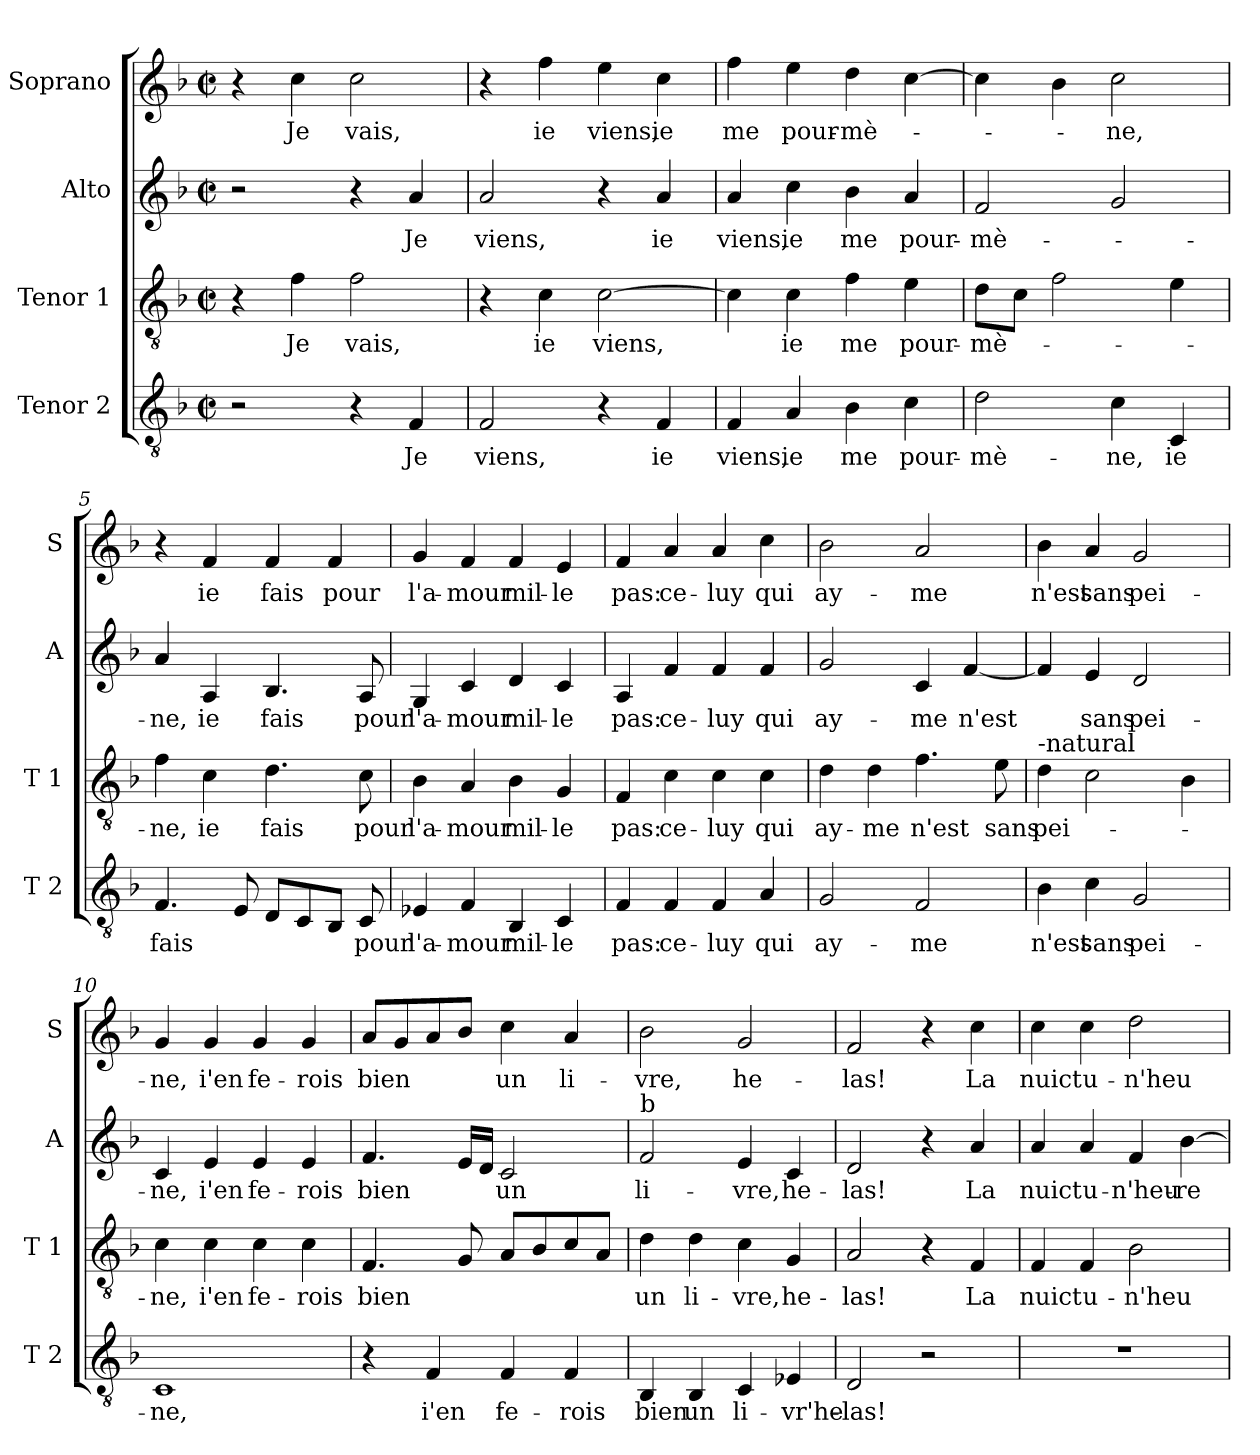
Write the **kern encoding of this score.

**kern	**text	**kern	**text	**kern	**text	**kern	**text
*part4	*part4	*part3	*part3	*part2	*part2	*part1	*part1
*staff4	*staff4	*staff3	*staff3	*staff2	*staff2	*staff1	*staff1
*I"Tenor 2	*	*I"Tenor 1	*	*I"Alto	*	*I"Soprano	*
*I'T 2	*	*I'T 1	*	*I'A	*	*I'S	*
*clefGv2	*	*clefGv2	*	*clefG2	*	*clefG2	*
*k[b-]	*	*k[b-]	*	*k[b-]	*	*k[b-]	*
*F:	*	*F:	*	*F:	*	*F:	*
*M2/2	*	*M2/2	*	*M2/2	*	*M2/2	*
*met(c|)	*	*met(c|)	*	*met(c|)	*	*met(c|)	*
=1	=1	=1	=1	=1	=1	=1	=1
2r	.	4r	.	2r	.	4r	.
!	!	!	!LO:LY:b	!	!	!	!LO:LY:b
.	.	4f\	Je	.	.	4cc\	Je
!	!	!	!LO:LY:b	!	!	!	!LO:LY:b
4r	.	2f\	vais,	4r	.	2cc\	vais,
!	!LO:LY:b	!	!	!	!LO:LY:b	!	!
4F/	Je	.	.	4a/	Je	.	.
=2	=2	=2	=2	=2	=2	=2	=2
!	!LO:LY:b	!	!	!	!LO:LY:b	!	!
2F/	viens,	4r	.	2a/	viens,	4r	.
!	!	!	!LO:LY:b	!	!	!	!LO:LY:b
.	.	4c\	ie	.	.	4ff\	ie
!	!	!	!LO:LY:b	!	!	!	!LO:LY:b
4r	.	[2c\	viens,	4r	.	4ee\	viens,
!	!LO:LY:b	!	!	!	!LO:LY:b	!	!LO:LY:b
4F/	ie	.	.	4a/	ie	4cc\	ie
=3	=3	=3	=3	=3	=3	=3	=3
!	!LO:LY:b	!	!	!	!LO:LY:b	!	!LO:LY:b
4F/	viens,	4c\]	.	4a/	viens,	4ff\	me
!	!LO:LY:b	!	!LO:LY:b	!	!LO:LY:b	!	!LO:LY:b
4A/	ie	4c\	ie	4cc\	ie	4ee\	pour-
!	!LO:LY:b	!	!LO:LY:b	!	!LO:LY:b	!	!LO:LY:b
4B-\	me	4f\	me	4b-\	me	4dd\	-mè-
!	!LO:LY:b	!	!LO:LY:b	!	!LO:LY:b	!	!
4c\	pour-	4e\	pour-	4a/	pour-	[4cc\	.
=4	=4	=4	=4	=4	=4	=4	=4
!	!LO:LY:b	!	!LO:LY:b	!	!LO:LY:b	!	!
2d\	-mè-	8d\L	-mè-	2f/	-mè-	4cc\]	.
.	.	8c\J	.	.	.	.	.
.	.	2f\	.	.	.	4b-\	.
!	!LO:LY:b	!	!	!	!	!	!LO:LY:b
4c\	-ne,	.	.	2g/	.	2cc\	-ne,
!	!LO:LY:b	!	!	!	!	!	!
4C/	ie	4e\	.	.	.	.	.
!!LO:LB:g=z
=5	=5	=5	=5	=5	=5	=5	=5
!	!LO:LY:b	!	!LO:LY:b	!	!LO:LY:b	!	!
4.F/	fais	4f\	-ne,	4a/	-ne,	4r	.
!	!	!	!LO:LY:b	!	!LO:LY:b	!	!LO:LY:b
.	.	4c\	ie	4A/	ie	4f/	ie
8E/	.	.	.	.	.	.	.
!	!	!	!LO:LY:b	!	!LO:LY:b	!	!LO:LY:b
8D/L	.	4.d\	fais	4.B-/	fais	4f/	fais
8C/	.	.	.	.	.	.	.
!	!	!	!	!	!	!	!LO:LY:b
8BB-/J	.	.	.	.	.	4f/	pour
!	!LO:LY:b	!	!LO:LY:b	!	!LO:LY:b	!	!
8C/	pour	8c\	pour	8A/	pour	.	.
=6	=6	=6	=6	=6	=6	=6	=6
!	!LO:LY:b	!	!LO:LY:b	!	!LO:LY:b	!	!LO:LY:b
4E-X/	l'a-	4B-\	l'a-	4G/	l'a-	4g/	l'a-
!	!LO:LY:b	!	!LO:LY:b	!	!LO:LY:b	!	!LO:LY:b
4F/	-mour	4A/	-mour	4c/	-mour	4f/	-mour
!	!LO:LY:b	!	!LO:LY:b	!	!LO:LY:b	!	!LO:LY:b
4BB-/	mil-	4B-\	mil-	4d/	mil-	4f/	mil-
!	!LO:LY:b	!	!LO:LY:b	!	!LO:LY:b	!	!LO:LY:b
4C/	-le	4G/	-le	4c/	-le	4e/	-le
=7	=7	=7	=7	=7	=7	=7	=7
!	!LO:LY:b	!	!LO:LY:b	!	!LO:LY:b	!	!LO:LY:b
4F/	pas:	4F/	pas:	4A/	pas:	4f/	pas:
!	!LO:LY:b	!	!LO:LY:b	!	!LO:LY:b	!	!LO:LY:b
4F/	ce-	4c\	ce-	4f/	ce-	4a/	ce-
!	!LO:LY:b	!	!LO:LY:b	!	!LO:LY:b	!	!LO:LY:b
4F/	-luy	4c\	-luy	4f/	-luy	4a/	-luy
!	!LO:LY:b	!	!LO:LY:b	!	!LO:LY:b	!	!LO:LY:b
4A/	qui	4c\	qui	4f/	qui	4cc\	qui
=8	=8	=8	=8	=8	=8	=8	=8
!	!LO:LY:b	!	!LO:LY:b	!	!LO:LY:b	!	!LO:LY:b
2G/	ay-	4d\	ay-	2g/	ay-	2b-\	ay-
!	!	!	!LO:LY:b	!	!	!	!
.	.	4d\	-me	.	.	.	.
!	!LO:LY:b	!	!LO:LY:b	!	!LO:LY:b	!	!LO:LY:b
2F/	-me	4.f\	n'est	4c/	-me	2a/	-me
!	!	!	!	!	!LO:LY:b	!	!
.	.	.	.	[4f/	n'est	.	.
!	!	!	!LO:LY:b	!	!	!	!
.	.	8e\	sans	.	.	.	.
=9	=9	=9	=9	=9	=9	=9	=9
!	!	!LO:TX:a:t=-natural	!	!	!	!	!
!	!LO:LY:b	!	!LO:LY:b	!	!	!	!LO:LY:b
4B-\	n'est	4d\	pei-	4f/]	.	4b-\	n'est
!	!LO:LY:b	!	!	!	!LO:LY:b	!	!LO:LY:b
4c\	sans	2c\	.	4e/	sans	4a/	sans
!	!LO:LY:b	!	!	!	!LO:LY:b	!	!LO:LY:b
2G/	pei-	.	.	2d/	pei-	2g/	pei-
.	.	4B-\	.	.	.	.	.
!!LO:PB:g=z
=10	=10	=10	=10	=10	=10	=10	=10
!	!LO:LY:b	!	!LO:LY:b	!	!LO:LY:b	!	!LO:LY:b
1C	-ne,	4c\	-ne,	4c/	-ne,	4g/	-ne,
!	!	!	!LO:LY:b	!	!LO:LY:b	!	!LO:LY:b
.	.	4c\	i'en	4e/	i'en	4g/	i'en
!	!	!	!LO:LY:b	!	!LO:LY:b	!	!LO:LY:b
.	.	4c\	fe-	4e/	fe-	4g/	fe-
!	!	!	!LO:LY:b	!	!LO:LY:b	!	!LO:LY:b
.	.	4c\	-rois	4e/	-rois	4g/	-rois
=11	=11	=11	=11	=11	=11	=11	=11
!	!	!	!LO:LY:b	!	!LO:LY:b	!	!LO:LY:b
4r	.	4.F/	bien	4.f/	bien	8a/L	bien
.	.	.	.	.	.	8g/	.
!	!LO:LY:b	!	!	!	!	!	!
4F/	i'en	.	.	.	.	8a/	.
.	.	8G/	.	16e/LL	.	8b-/J	.
.	.	.	.	16d/JJ	.	.	.
!	!LO:LY:b	!	!	!	!LO:LY:b	!	!LO:LY:b
4F/	fe-	8A/L	.	2c/	un	4cc\	un
.	.	8B-/	.	.	.	.	.
!	!LO:LY:b	!	!	!	!	!	!LO:LY:b
4F/	-rois	8c/	.	.	.	4a/	li-
.	.	8A/J	.	.	.	.	.
=12	=12	=12	=12	=12	=12	=12	=12
!	!	!	!	!LO:TX:a:t=b	!	!	!
!	!LO:LY:b	!	!LO:LY:b	!	!LO:LY:b	!	!LO:LY:b
4BB-/	bien	4d\	un	2f/	li-	2b-\	-vre,
!	!LO:LY:b	!	!LO:LY:b	!	!	!	!
4BB-/	un	4d\	li-	.	.	.	.
!	!LO:LY:b	!	!LO:LY:b	!	!LO:LY:b	!	!LO:LY:b
4C/	li-	4c\	-vre,	4e/	-vre,	2g/	he-
!	!LO:LY:b	!	!LO:LY:b	!	!LO:LY:b	!	!
4E-X/	-vr'he-	4G/	he-	4c/	he-	.	.
=13	=13	=13	=13	=13	=13	=13	=13
!	!LO:LY:b	!	!LO:LY:b	!	!LO:LY:b	!	!LO:LY:b
2D/	-las!	2A/	-las!	2d/	-las!	2f/	-las!
2r	.	4r	.	4r	.	4r	.
!	!	!	!LO:LY:b	!	!LO:LY:b	!	!LO:LY:b
.	.	4F/	La	4a/	La	4cc\	La
=14	=14	=14	=14	=14	=14	=14	=14
!	!	!	!LO:LY:b	!	!LO:LY:b	!	!LO:LY:b
1r	.	4F/	nuict	4a/	nuict	4cc\	nuict
!	!	!	!LO:LY:b	!	!LO:LY:b	!	!LO:LY:b
.	.	4F/	u-	4a/	u-	4cc\	u-
!	!	!	!LO:LY:b	!	!LO:LY:b	!	!LO:LY:b
.	.	2B-\	-n'heu-	4f/	-n'heu-	2dd\	-n'heu-
!	!	!	!	!	!LO:LY:b	!	!
.	.	.	.	[4b-\	-re	.	.
=	=	=	=	=	=	=	=
*-	*-	*-	*-	*-	*-	*-	*-
